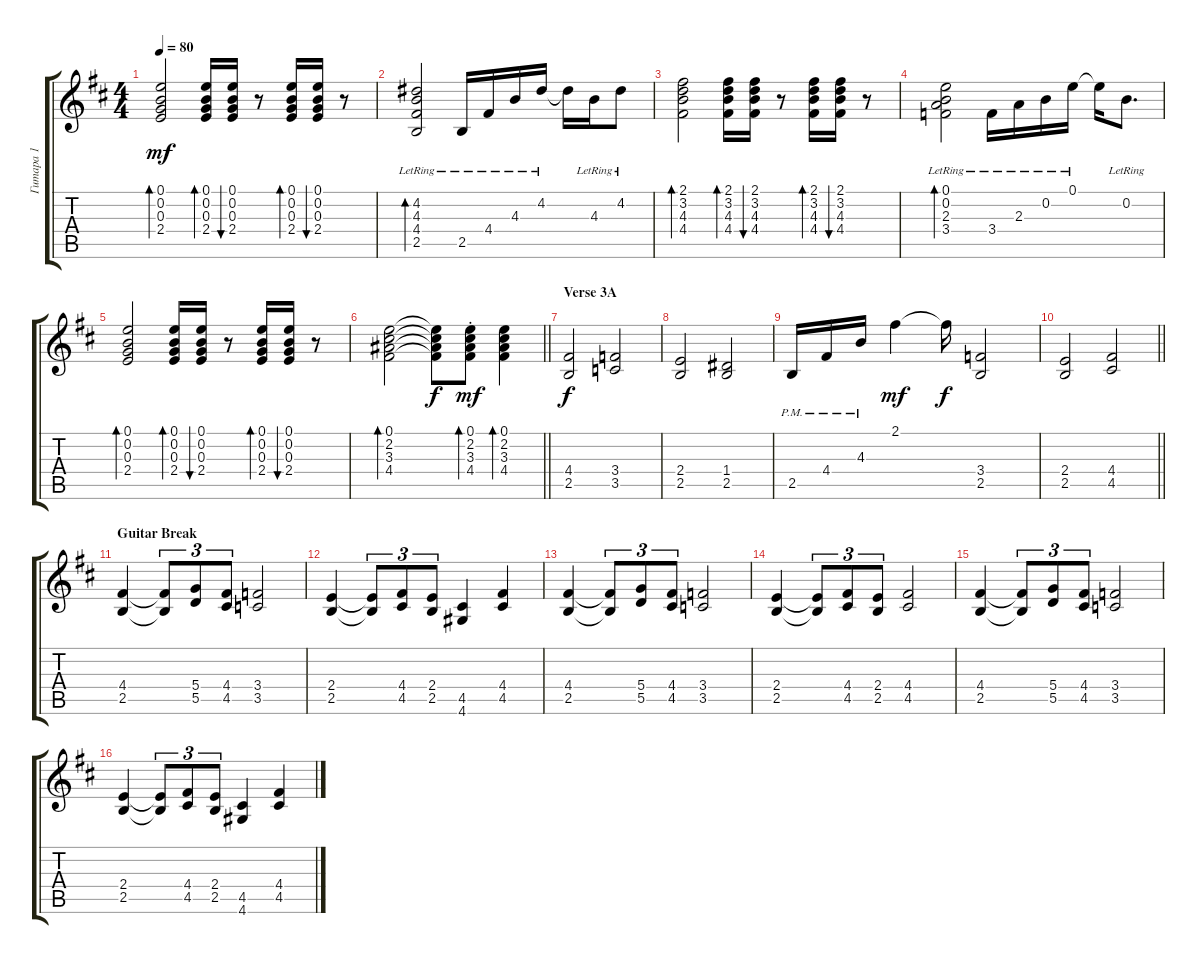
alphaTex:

\track ("Гитара 1" "Гитара 1") {instrument distortionguitar}
\staff {score tabs}
\tuning (E4 B3 G3 D3 A2 E2) {hide}
\ts (4 4)
\tempo 80
\clef g2
\ks bminor
(0.1 0.2 0.3 2.4).2{bd 60 dy mf} (0.1 0.2 0.3 2.4).16{bd 60} (0.1 0.2 0.3 2.4).16{bu 60} r.8 (0.1 0.2 0.3 2.4).16{bd 60} (0.1 0.2 0.3 2.4).16{bu 60} r.8 |
(4.2 4.3{lr} 4.4{lr} 2.5).2{bd 120} 2.5{lr}.16 4.4{lr}.16 4.3{lr}.16 4.2{lr}.16 4.2{t}.16 4.3{lr}.16 4.2{lr}.8 |
(2.1 3.2 4.3 4.4).2{bd 60} (2.1 3.2 4.3 4.4).16{bd 60} (2.1 3.2 4.3 4.4).16{bu 60} r.8 (2.1 3.2 4.3 4.4).16{bd 60} (2.1 3.2 4.3 4.4).16{bu 60} r.8 |
(0.1{lr} 0.2{lr} 2.3{lr} 3.4{lr}).2{bd 120} 3.4{lr}.16 2.3{lr}.16 0.2{lr}.16 0.1{lr}.16 0.1{t}.16 0.2{lr}.8{d} |
(0.1 0.2 0.3 2.4).2{bd 60} (0.1 0.2 0.3 2.4).16{bd 60} (0.1 0.2 0.3 2.4).16{bu 60} r.8 (0.1 0.2 0.3 2.4).16{bd 60} (0.1 0.2 0.3 2.4).16{bu 60} r.8 |
\barLineRight lightlight
(0.1 2.2 3.3 4.4).2{bd 60} (0.1{t} 2.2{t} 3.3{t} 4.4{t}).8{dy f} (0.1{st} 2.2{st} 3.3{st} 4.4{st}).8{bd 60 dy mf} (0.1 2.2 3.3 4.4).4{bd 60} |
\section ("" "Verse 3A")
(4.4 2.5).2{dy f volume 8 instrument distortionguitar} (3.4 3.5).2 |
(2.4 2.5).2 (1.4 2.5).2 |
2.5{pm}.16 4.4{pm}.16 4.3{pm}.16 2.1.4{dy mf} 2.1{t}.16{dy f} (3.4 2.5).2 |
\barLineRight lightlight
(2.4 2.5).2 (4.4 4.5).2 |
\section ("" "Guitar Break")
(4.4 2.5).4 (4.4{t} 2.5{t}).8{tu (3 2)} (5.4 5.5).8{tu (3 2)} (4.4 4.5).8{tu (3 2)} (3.4 3.5).2 |
(2.4 2.5).4 (2.4{t} 2.5{t}).8{tu (3 2)} (4.4 4.5).8{tu (3 2)} (2.4 2.5).8{tu (3 2)} (4.5 4.6).4 (4.4 4.5).4 |
(4.4 2.5).4 (4.4{t} 2.5{t}).8{tu (3 2)} (5.4 5.5).8{tu (3 2)} (4.4 4.5).8{tu (3 2)} (3.4 3.5).2 |
(2.4 2.5).4 (2.4{t} 2.5{t}).8{tu (3 2)} (4.4 4.5).8{tu (3 2)} (2.4 2.5).8{tu (3 2)} (4.4 4.5).2 |
(4.4 2.5).4 (4.4{t} 2.5{t}).8{tu (3 2)} (5.4 5.5).8{tu (3 2)} (4.4 4.5).8{tu (3 2)} (3.4 3.5).2 |
(2.4 2.5).4 (2.4{t} 2.5{t}).8{tu (3 2)} (4.4 4.5).8{tu (3 2)} (2.4 2.5).8{tu (3 2)} (4.5 4.6).4 (4.4 4.5).4
